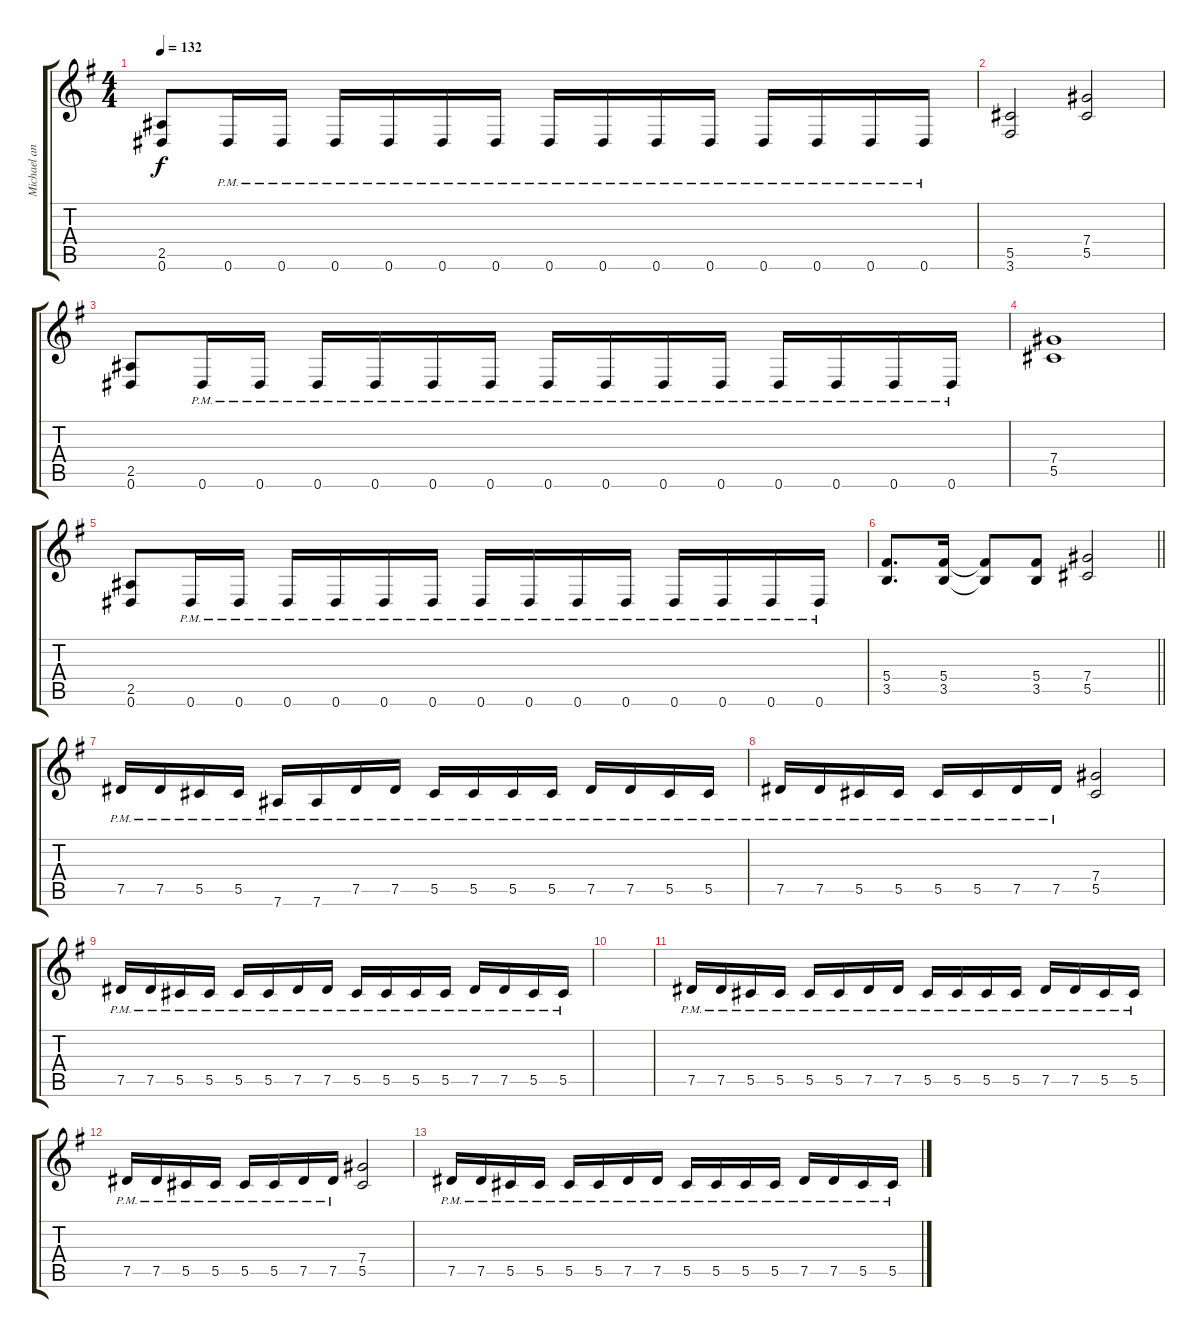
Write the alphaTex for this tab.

\track ("Michael and Roland" "Michael an") {instrument distortionguitar}
\staff {score tabs}
\tuning (Eb4 Bb3 Gb3 Db3 Ab2 Eb2) {hide}
\ts (4 4)
\tempo 132
\clef g2
\ks eminor
(2.5 0.6).8{dy f} 0.6{pm}.16 0.6{pm}.16 0.6{pm}.16 0.6{pm}.16 0.6{pm}.16 0.6{pm}.16 0.6{pm}.16 0.6{pm}.16 0.6{pm}.16 0.6{pm}.16 0.6{pm}.16 0.6{pm}.16 0.6{pm}.16 0.6{pm}.16 |
(5.5 3.6).2 (7.4 5.5).2 |
(2.5 0.6).8 0.6{pm}.16 0.6{pm}.16 0.6{pm}.16 0.6{pm}.16 0.6{pm}.16 0.6{pm}.16 0.6{pm}.16 0.6{pm}.16 0.6{pm}.16 0.6{pm}.16 0.6{pm}.16 0.6{pm}.16 0.6{pm}.16 0.6{pm}.16 |
(7.4 5.5).1 |
(2.5 0.6).8 0.6{pm}.16 0.6{pm}.16 0.6{pm}.16 0.6{pm}.16 0.6{pm}.16 0.6{pm}.16 0.6{pm}.16 0.6{pm}.16 0.6{pm}.16 0.6{pm}.16 0.6{pm}.16 0.6{pm}.16 0.6{pm}.16 0.6{pm}.16 |
\barLineRight lightlight
(5.4 3.5).8{d} (5.4 3.5).16 (5.4{t} 3.5{t}).8 (5.4 3.5).8 (7.4 5.5).2 |
7.5{pm}.16 7.5{pm}.16 5.5{pm}.16 5.5{pm}.16 7.6{pm}.16 7.6{pm}.16 7.5{pm}.16 7.5{pm}.16 5.5{pm}.16 5.5{pm}.16 5.5{pm}.16 5.5{pm}.16 7.5{pm}.16 7.5{pm}.16 5.5{pm}.16 5.5{pm}.16 |
7.5{pm}.16 7.5{pm}.16 5.5{pm}.16 5.5{pm}.16 5.5{pm}.16 5.5{pm}.16 7.5{pm}.16 7.5{pm}.16 (7.4 5.5).2 |
7.5{pm}.16 7.5{pm}.16 5.5{pm}.16 5.5{pm}.16 5.5{pm}.16 5.5{pm}.16 7.5{pm}.16 7.5{pm}.16 5.5{pm}.16 5.5{pm}.16 5.5{pm}.16 5.5{pm}.16 7.5{pm}.16 7.5{pm}.16 5.5{pm}.16 5.5{pm}.16 |
|
7.5{pm}.16 7.5{pm}.16 5.5{pm}.16 5.5{pm}.16 5.5{pm}.16 5.5{pm}.16 7.5{pm}.16 7.5{pm}.16 5.5{pm}.16 5.5{pm}.16 5.5{pm}.16 5.5{pm}.16 7.5{pm}.16 7.5{pm}.16 5.5{pm}.16 5.5{pm}.16 |
7.5{pm}.16 7.5{pm}.16 5.5{pm}.16 5.5{pm}.16 5.5{pm}.16 5.5{pm}.16 7.5{pm}.16 7.5{pm}.16 (7.4 5.5).2 |
7.5{pm}.16 7.5{pm}.16 5.5{pm}.16 5.5{pm}.16 5.5{pm}.16 5.5{pm}.16 7.5{pm}.16 7.5{pm}.16 5.5{pm}.16 5.5{pm}.16 5.5{pm}.16 5.5{pm}.16 7.5{pm}.16 7.5{pm}.16 5.5{pm}.16 5.5{pm}.16
